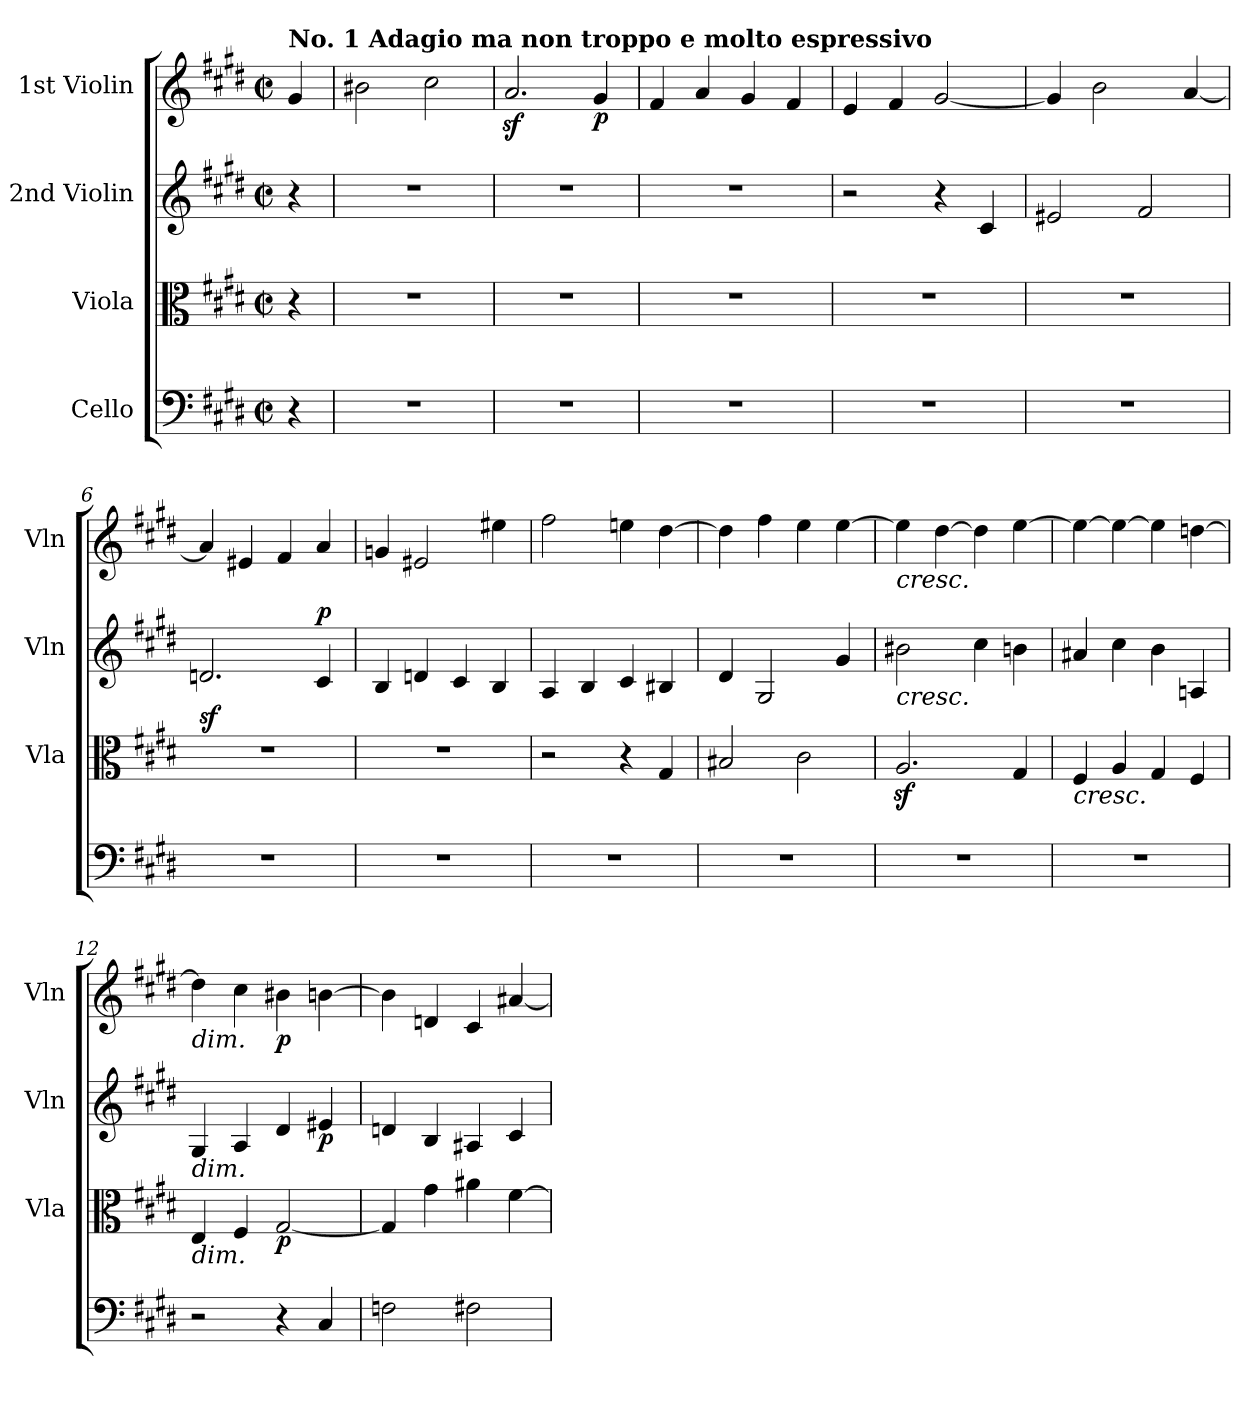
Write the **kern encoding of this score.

**kern	**kern	**dynam	**kern	**dynam	**kern	**dynam
*part4	*part3	*part3	*part2	*part2	*part1	*part1
*staff4	*staff3	*staff3	*staff2	*staff2	*staff1	*staff1
*I"Cello	*I"Viola	*	*I"2nd Violin	*	*I"1st Violin	*
*	*I'Vla	*	*I'Vln	*	*I'Vln	*
*clefF4	*clefC3	*	*clefG2	*	*clefG2	*
*k[f#c#g#d#]	*k[f#c#g#d#]	*	*k[f#c#g#d#]	*	*k[f#c#g#d#]	*
*c#:	*c#:	*	*c#:	*	*c#:	*
*M2/2	*M2/2	*	*M2/2	*	*M2/2	*
*met(c|)	*met(c|)	*	*met(c|)	*	*met(c|)	*
=	=	=	=	=	=	=
!	!	!	!	!	!LO:TX:a:B:t=No. 1  Adagio ma non troppo e molto espressivo	!
4r	4r	.	4r	.	4g#/	.
=1	=1	=1	=1	=1	=1	=1
1r	1r	.	1r	.	2b#X\	.
.	.	.	.	.	2cc#\	.
=2	=2	=2	=2	=2	=2	=2
1r	1r	.	1r	.	2.az</	.
!	!	!	!	!	!	!LO:DY:b
.	.	.	.	.	4g#/	p
=3	=3	=3	=3	=3	=3	=3
1r	1r	.	1r	.	4f#/	.
.	.	.	.	.	4a/	.
.	.	.	.	.	4g#/	.
.	.	.	.	.	4f#/	.
=4	=4	=4	=4	=4	=4	=4
1r	1r	.	2r	.	4e/	.
.	.	.	.	.	4f#/	.
.	.	.	4r	.	[2g#/	.
.	.	.	4c#/	.	.	.
=5	=5	=5	=5	=5	=5	=5
1r	1r	.	2e#X/	.	4g#/]	.
.	.	.	.	.	2b\	.
.	.	.	2f#/	.	.	.
.	.	.	.	.	[4a/	.
!!LO:LB:g=z
=6	=6	=6	=6	=6	=6	=6
!	!	!LO:DY:a	!	!	!	!
1r	1r	sf	2.dn/	.	4a/]	.
.	.	.	.	.	4e#X/	.
.	.	.	.	.	4f#/	.
!	!	!	!	!LO:DY:a	!	!
.	.	.	4c#/	p	4a/	.
=7	=7	=7	=7	=7	=7	=7
1r	1r	.	4B/	.	4gn/	.
.	.	.	4dn/	.	2e#X/	.
.	.	.	4c#/	.	.	.
.	.	.	4B/	.	4ee#X\	.
=8	=8	=8	=8	=8	=8	=8
1r	2r	.	4A/	.	2ff#\	.
.	.	.	4B/	.	.	.
.	4r	.	4c#/	.	4een\	.
.	4G#/	.	4B#X/	.	[4dd#\	.
=9	=9	=9	=9	=9	=9	=9
1r	2B#X/	.	4d#/	.	4dd#\]	.
.	.	.	2G#/	.	4ff#\	.
.	2c#\	.	.	.	4ee\	.
.	.	.	4g#/	.	[4ee\	.
!!LO:LB:g=z
=10	=10	=10	=10	=10	=10	=10
!	!	!	!	!	!LO:TX:b:i:t=cresc.	!
!	!	!	!LO:TX:b:i:t=cresc.	!	!	!
1r	2.Az</	.	2b#X\	.	4ee\]	.
.	.	.	.	.	[4dd#\	.
.	.	.	4cc#\	.	4dd#\]	.
.	4G#/	.	4bn\	.	[4ee\	.
=11	=11	=11	=11	=11	=11	=11
!	!LO:TX:b:i:t=cresc.	!	!	!	!	!
1r	4F#/	.	4a#X/	.	4ee\_	.
.	4A/	.	4cc#\	.	4ee\_	.
.	4G#/	.	4b\	.	4ee\]	.
.	4F#/	.	4An/	.	[4ddn\	.
=12	=12	=12	=12	=12	=12	=12
!	!	!	!	!	!LO:TX:b:i:t=dim.	!
!	!	!	!LO:TX:b:i:t=dim.	!	!	!
!	!LO:TX:b:i:t=dim.	!	!	!	!	!
2r	4E/	.	4G#/	.	4dd\]	.
.	4F#/	.	4A/	.	4cc#\	.
!	!	!LO:DY:b	!	!	!	!LO:DY:b
4r	[2G#/	p	4d#/	.	4b#X\	p
!	!	!	!	!LO:DY:b	!	!
4C#/	.	.	4e#X/	p	[4bn\	.
=13	=13	=13	=13	=13	=13	=13
2Fn\	4G#/]	.	4dn/	.	4b\]	.
.	4g#\	.	4B/	.	4dn/	.
2F#X\	4a#X\	.	4A#X/	.	4c#/	.
.	[4f#\	.	4c#/	.	[4a#X/	.
=	=	=	=	=	=	=
*-	*-	*-	*-	*-	*-	*-
